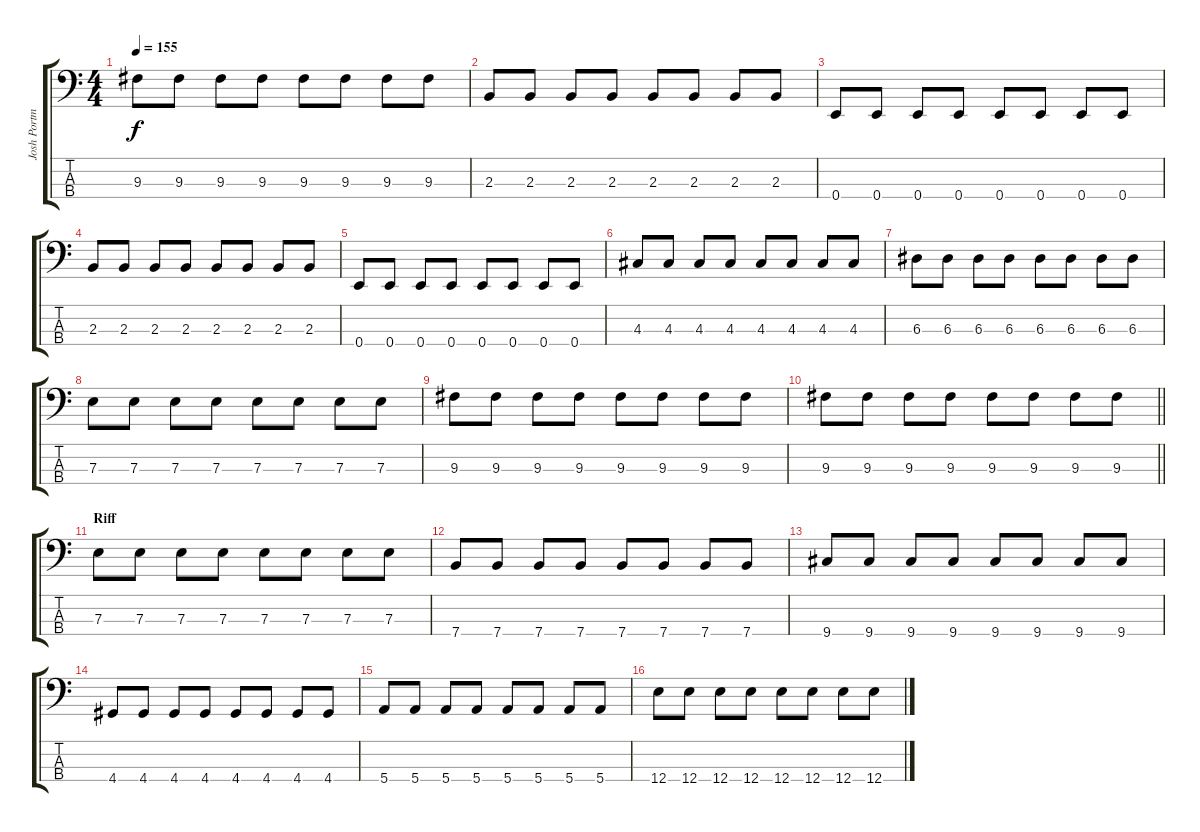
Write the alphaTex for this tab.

\track ("Josh Portman - Bass" "Josh Portm") {instrument electricbasspick}
\staff {score tabs}
\tuning (G2 D2 A1 E1) {hide}
\ts (4 4)
\tempo 155
\clef f4
\ks c
9.3.8{dy f} 9.3.8 9.3.8 9.3.8 9.3.8 9.3.8 9.3.8 9.3.8 |
2.3.8 2.3.8 2.3.8 2.3.8 2.3.8 2.3.8 2.3.8 2.3.8 |
0.4.8 0.4.8 0.4.8 0.4.8 0.4.8 0.4.8 0.4.8 0.4.8 |
2.3.8 2.3.8 2.3.8 2.3.8 2.3.8 2.3.8 2.3.8 2.3.8 |
0.4.8 0.4.8 0.4.8 0.4.8 0.4.8 0.4.8 0.4.8 0.4.8 |
4.3.8 4.3.8 4.3.8 4.3.8 4.3.8 4.3.8 4.3.8 4.3.8 |
6.3.8 6.3.8 6.3.8 6.3.8 6.3.8 6.3.8 6.3.8 6.3.8 |
7.3.8 7.3.8 7.3.8 7.3.8 7.3.8 7.3.8 7.3.8 7.3.8 |
9.3.8 9.3.8 9.3.8 9.3.8 9.3.8 9.3.8 9.3.8 9.3.8 |
\barLineRight lightlight
9.3.8 9.3.8 9.3.8 9.3.8 9.3.8 9.3.8 9.3.8 9.3.8 |
\section ("" "Riff")
7.3.8 7.3.8 7.3.8 7.3.8 7.3.8 7.3.8 7.3.8 7.3.8 |
7.4.8 7.4.8 7.4.8 7.4.8 7.4.8 7.4.8 7.4.8 7.4.8 |
9.4.8 9.4.8 9.4.8 9.4.8 9.4.8 9.4.8 9.4.8 9.4.8 |
4.4.8 4.4.8 4.4.8 4.4.8 4.4.8 4.4.8 4.4.8 4.4.8 |
5.4.8 5.4.8 5.4.8 5.4.8 5.4.8 5.4.8 5.4.8 5.4.8 |
12.4.8 12.4.8 12.4.8 12.4.8 12.4.8 12.4.8 12.4.8 12.4.8
